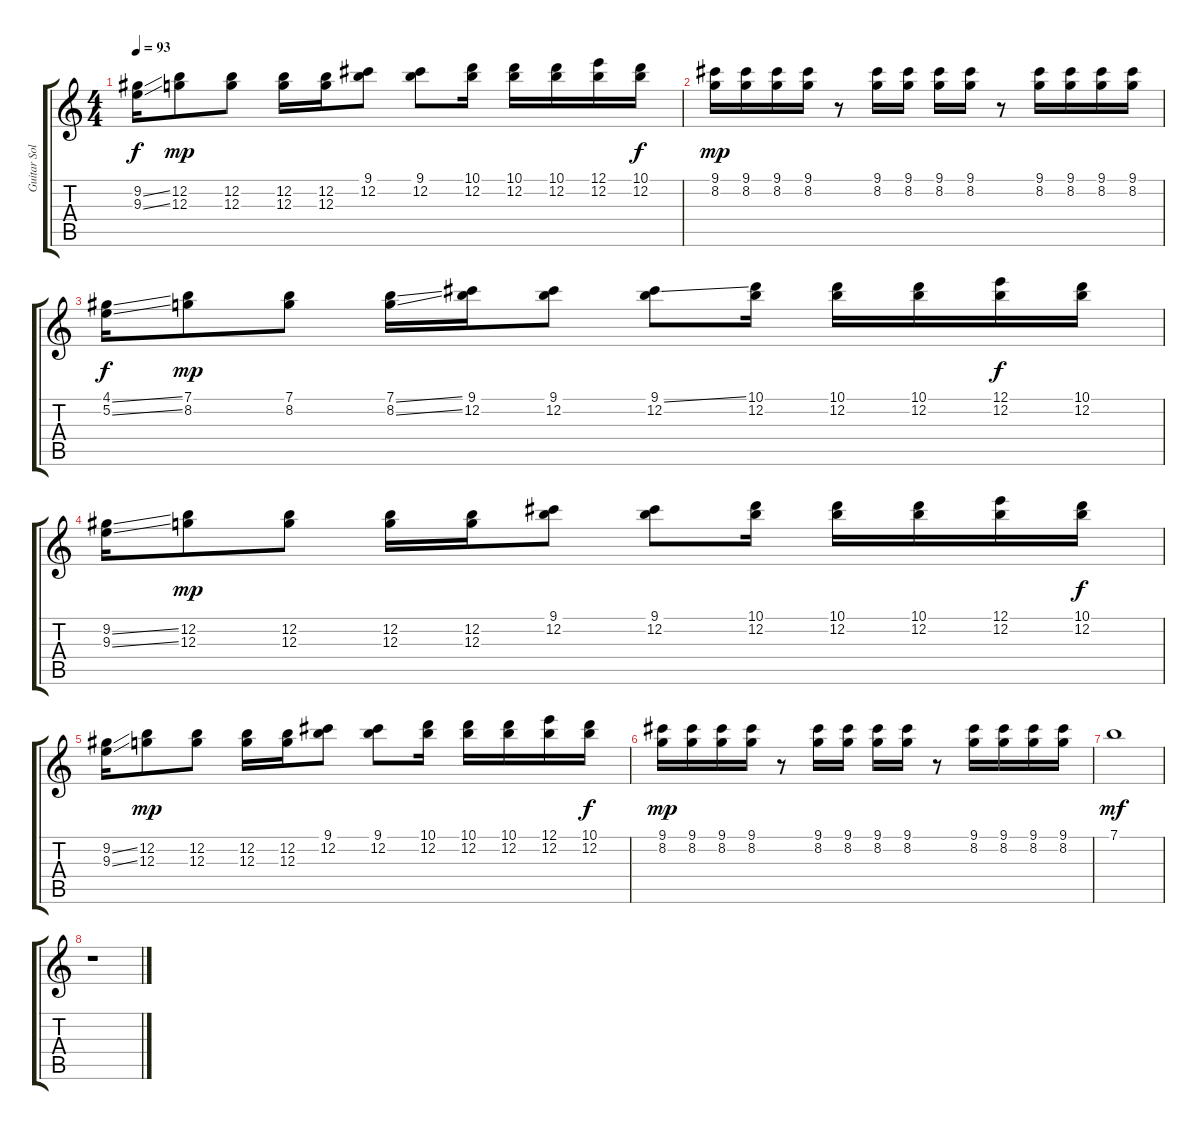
\track ("Guitar Solo (Andrew)" "Guitar Sol") {instrument electricguitarclean}
\staff {score tabs}
\tuning (E4 B3 G3 D3 A2 E2) {hide}
\ts (4 4)
\tempo 93
\clef g2
\ks c
(9.2{ss} 9.3{ss}).16{dy f} (12.2 12.3).8{dy mp} (12.2 12.3).8 (12.2 12.3).16 (12.2 12.3).16 (9.1 12.2).8 (9.1 12.2).8 (10.1 12.2).16 (10.1 12.2).16 (10.1 12.2).16 (12.1 12.2).16 (10.1 12.2).16{dy f} |
(9.1 8.2).16{dy mp} (9.1 8.2).16 (9.1 8.2).16 (9.1 8.2).16 r.8 (9.1 8.2).16 (9.1 8.2).16 (9.1 8.2).16 (9.1 8.2).16 r.8 (9.1 8.2).16 (9.1 8.2).16 (9.1 8.2).16 (9.1 8.2).16 |
(4.1{ss} 5.2{ss}).16{dy f} (7.1 8.2).8{dy mp} (7.1 8.2).8 (7.1{ss} 8.2{ss}).16 (9.1 12.2).16 (9.1 12.2).8 (9.1{ss} 12.2).8 (10.1 12.2).16 (10.1 12.2).16 (10.1 12.2).16 (12.1 12.2).16{dy f} (10.1 12.2).16 |
(9.2{ss} 9.3{ss}).16 (12.2 12.3).8{dy mp} (12.2 12.3).8 (12.2 12.3).16 (12.2 12.3).16 (9.1 12.2).8 (9.1 12.2).8 (10.1 12.2).16 (10.1 12.2).16 (10.1 12.2).16 (12.1 12.2).16 (10.1 12.2).16{dy f} |
(9.2{ss} 9.3{ss}).16 (12.2 12.3).8{dy mp} (12.2 12.3).8 (12.2 12.3).16 (12.2 12.3).16 (9.1 12.2).8 (9.1 12.2).8 (10.1 12.2).16 (10.1 12.2).16 (10.1 12.2).16 (12.1 12.2).16 (10.1 12.2).16{dy f} |
(9.1 8.2).16{dy mp} (9.1 8.2).16 (9.1 8.2).16 (9.1 8.2).16 r.8 (9.1 8.2).16 (9.1 8.2).16 (9.1 8.2).16 (9.1 8.2).16 r.8 (9.1 8.2).16 (9.1 8.2).16 (9.1 8.2).16 (9.1 8.2).16 |
7.1.1{dy mf} |
r.1
